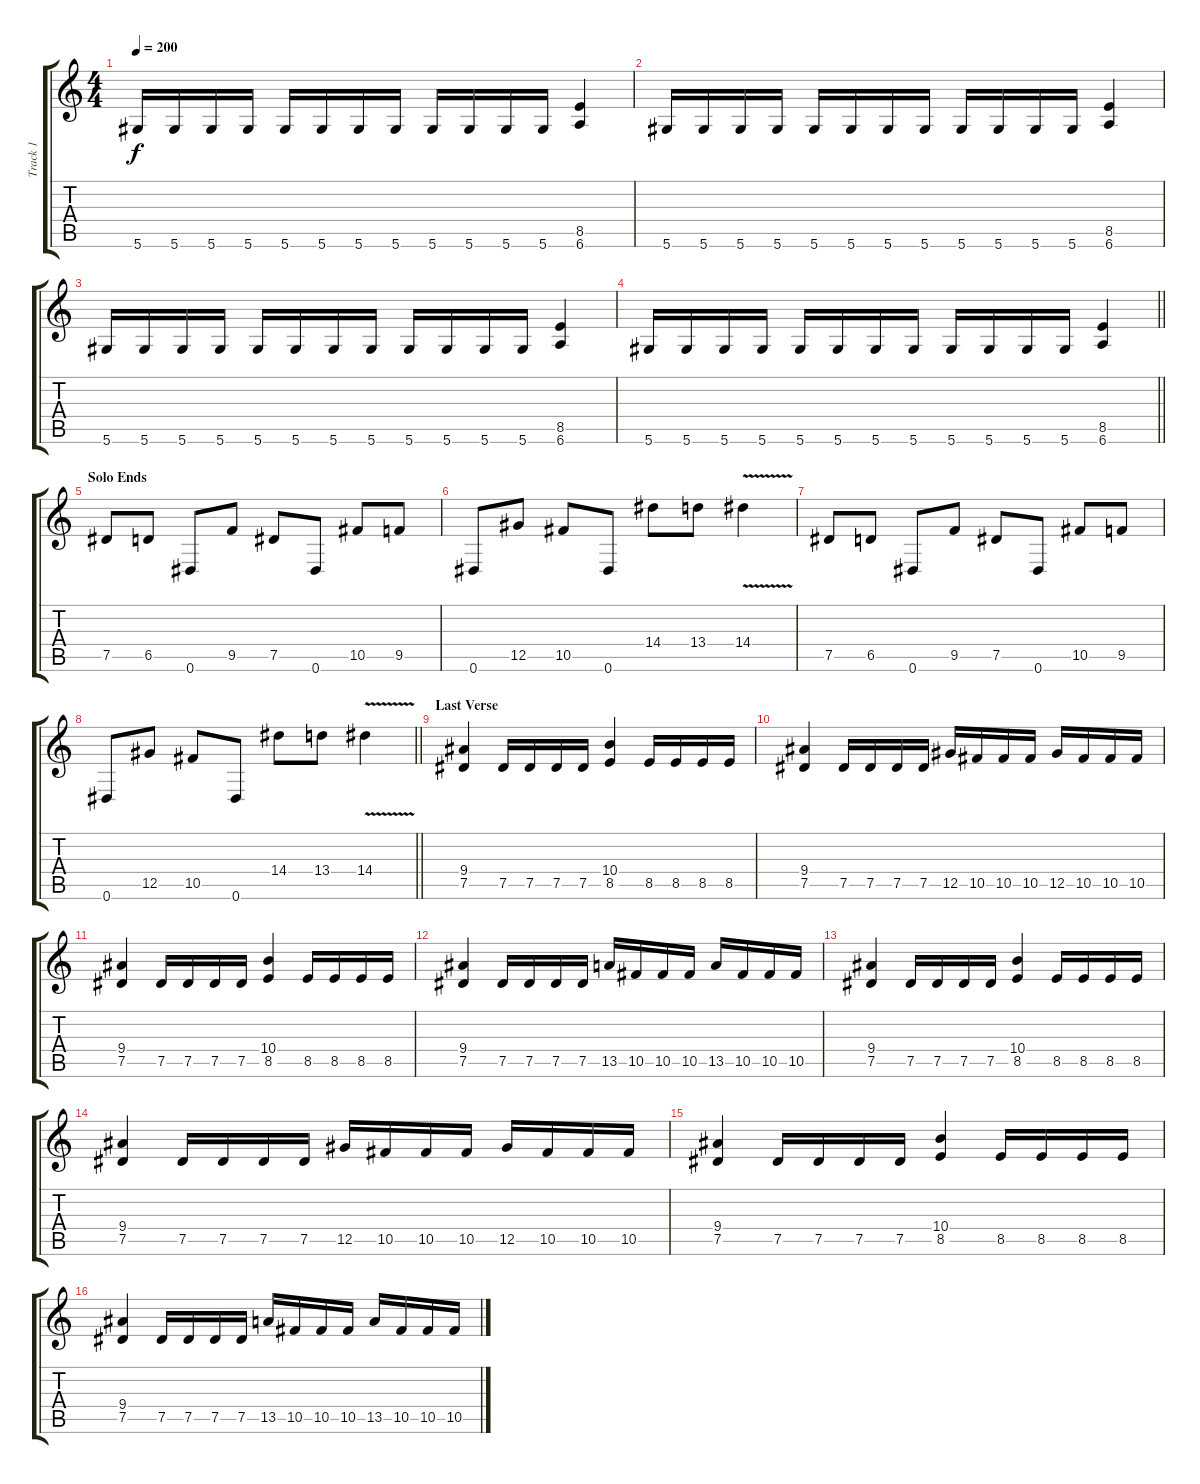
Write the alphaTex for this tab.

\track ("Track 1" "Track 1") {instrument distortionguitar}
\staff {score tabs}
\tuning (Eb4 Bb3 Gb3 Db3 Ab2 Eb2) {hide}
\ts (4 4)
\tempo 200
\clef g2
\ks c
5.6.16{dy f} 5.6.16 5.6.16 5.6.16 5.6.16 5.6.16 5.6.16 5.6.16 5.6.16 5.6.16 5.6.16 5.6.16 (8.5 6.6).4 |
5.6.16 5.6.16 5.6.16 5.6.16 5.6.16 5.6.16 5.6.16 5.6.16 5.6.16 5.6.16 5.6.16 5.6.16 (8.5 6.6).4 |
5.6.16 5.6.16 5.6.16 5.6.16 5.6.16 5.6.16 5.6.16 5.6.16 5.6.16 5.6.16 5.6.16 5.6.16 (8.5 6.6).4 |
\barLineRight lightlight
5.6.16 5.6.16 5.6.16 5.6.16 5.6.16 5.6.16 5.6.16 5.6.16 5.6.16 5.6.16 5.6.16 5.6.16 (8.5 6.6).4 |
\section ("" "Solo Ends")
7.5.8 6.5.8 0.6.8 9.5.8 7.5.8 0.6.8 10.5.8 9.5.8 |
0.6.8 12.5.8 10.5.8 0.6.8 14.4.8 13.4.8 14.4{v}.4 |
7.5.8 6.5.8 0.6.8 9.5.8 7.5.8 0.6.8 10.5.8 9.5.8 |
\barLineRight lightlight
0.6.8 12.5.8 10.5.8 0.6.8 14.4.8 13.4.8 14.4{v}.4 |
\section ("" "Last Verse")
(9.4 7.5).4 7.5.16 7.5.16 7.5.16 7.5.16 (10.4 8.5).4 8.5.16 8.5.16 8.5.16 8.5.16 |
(9.4 7.5).4 7.5.16 7.5.16 7.5.16 7.5.16 12.5.16 10.5.16 10.5.16 10.5.16 12.5.16 10.5.16 10.5.16 10.5.16 |
(9.4 7.5).4 7.5.16 7.5.16 7.5.16 7.5.16 (10.4 8.5).4 8.5.16 8.5.16 8.5.16 8.5.16 |
(9.4 7.5).4 7.5.16 7.5.16 7.5.16 7.5.16 13.5.16 10.5.16 10.5.16 10.5.16 13.5.16 10.5.16 10.5.16 10.5.16 |
(9.4 7.5).4 7.5.16 7.5.16 7.5.16 7.5.16 (10.4 8.5).4 8.5.16 8.5.16 8.5.16 8.5.16 |
(9.4 7.5).4 7.5.16 7.5.16 7.5.16 7.5.16 12.5.16 10.5.16 10.5.16 10.5.16 12.5.16 10.5.16 10.5.16 10.5.16 |
(9.4 7.5).4 7.5.16 7.5.16 7.5.16 7.5.16 (10.4 8.5).4 8.5.16 8.5.16 8.5.16 8.5.16 |
(9.4 7.5).4 7.5.16 7.5.16 7.5.16 7.5.16 13.5.16 10.5.16 10.5.16 10.5.16 13.5.16 10.5.16 10.5.16 10.5.16
